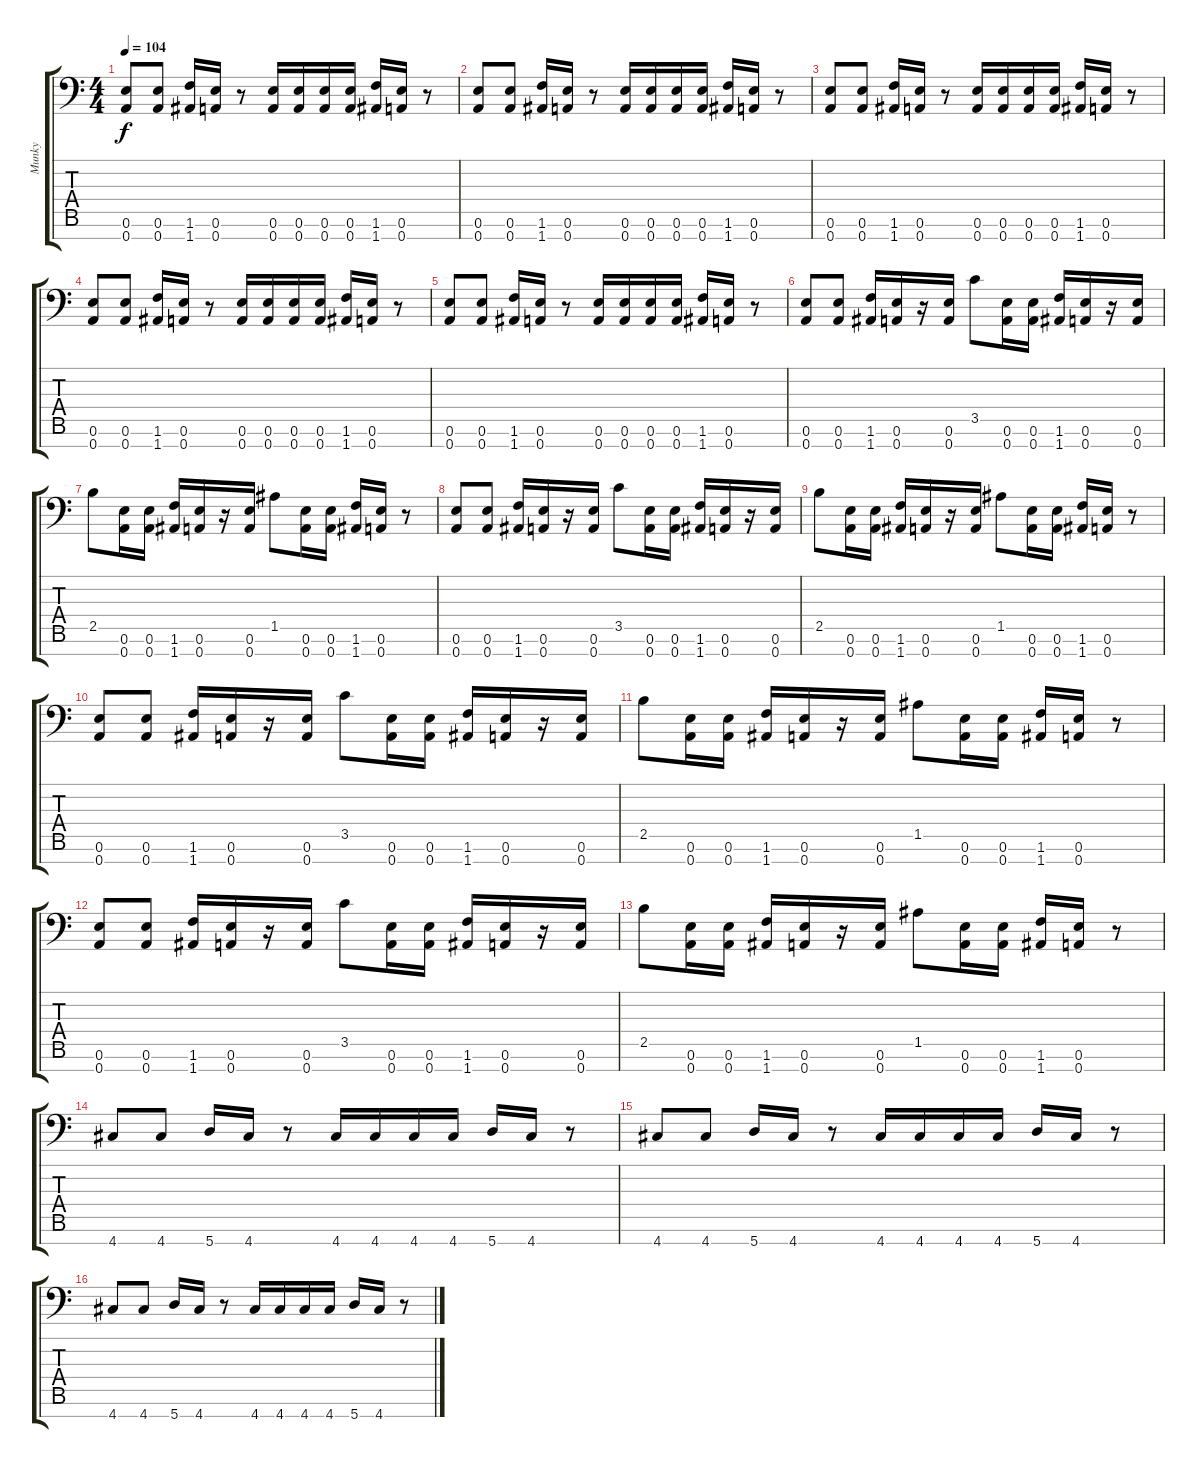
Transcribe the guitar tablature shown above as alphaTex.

\track ("Munky" "Munky") {instrument distortionguitar}
\staff {score tabs}
\tuning (E4 B3 G3 D3 A2 E2 A1) {hide}
\ts (4 4)
\tempo 104
\clef f4
\ks c
(0.6 0.7).8{dy f} (0.6 0.7).8 (1.6 1.7).16 (0.6 0.7).16 r.8 (0.6 0.7).16 (0.6 0.7).16 (0.6 0.7).16 (0.6 0.7).16 (1.6 1.7).16 (0.6 0.7).16 r.8 |
(0.6 0.7).8 (0.6 0.7).8 (1.6 1.7).16 (0.6 0.7).16 r.8 (0.6 0.7).16 (0.6 0.7).16 (0.6 0.7).16 (0.6 0.7).16 (1.6 1.7).16 (0.6 0.7).16 r.8 |
(0.6 0.7).8 (0.6 0.7).8 (1.6 1.7).16 (0.6 0.7).16 r.8 (0.6 0.7).16 (0.6 0.7).16 (0.6 0.7).16 (0.6 0.7).16 (1.6 1.7).16 (0.6 0.7).16 r.8 |
(0.6 0.7).8 (0.6 0.7).8 (1.6 1.7).16 (0.6 0.7).16 r.8 (0.6 0.7).16 (0.6 0.7).16 (0.6 0.7).16 (0.6 0.7).16 (1.6 1.7).16 (0.6 0.7).16 r.8 |
(0.6 0.7).8 (0.6 0.7).8 (1.6 1.7).16 (0.6 0.7).16 r.8 (0.6 0.7).16 (0.6 0.7).16 (0.6 0.7).16 (0.6 0.7).16 (1.6 1.7).16 (0.6 0.7).16 r.8 |
(0.6 0.7).8 (0.6 0.7).8 (1.6 1.7).16 (0.6 0.7).16 r.16 (0.6 0.7).16 3.5.8 (0.6 0.7).16 (0.6 0.7).16 (1.6 1.7).16 (0.6 0.7).16 r.16 (0.6 0.7).16 |
2.5.8 (0.6 0.7).16 (0.6 0.7).16 (1.6 1.7).16 (0.6 0.7).16 r.16 (0.6 0.7).16 1.5.8 (0.6 0.7).16 (0.6 0.7).16 (1.6 1.7).16 (0.6 0.7).16 r.8 |
(0.6 0.7).8 (0.6 0.7).8 (1.6 1.7).16 (0.6 0.7).16 r.16 (0.6 0.7).16 3.5.8 (0.6 0.7).16 (0.6 0.7).16 (1.6 1.7).16 (0.6 0.7).16 r.16 (0.6 0.7).16 |
2.5.8 (0.6 0.7).16 (0.6 0.7).16 (1.6 1.7).16 (0.6 0.7).16 r.16 (0.6 0.7).16 1.5.8 (0.6 0.7).16 (0.6 0.7).16 (1.6 1.7).16 (0.6 0.7).16 r.8 |
(0.6 0.7).8 (0.6 0.7).8 (1.6 1.7).16 (0.6 0.7).16 r.16 (0.6 0.7).16 3.5.8 (0.6 0.7).16 (0.6 0.7).16 (1.6 1.7).16 (0.6 0.7).16 r.16 (0.6 0.7).16 |
2.5.8 (0.6 0.7).16 (0.6 0.7).16 (1.6 1.7).16 (0.6 0.7).16 r.16 (0.6 0.7).16 1.5.8 (0.6 0.7).16 (0.6 0.7).16 (1.6 1.7).16 (0.6 0.7).16 r.8 |
(0.6 0.7).8 (0.6 0.7).8 (1.6 1.7).16 (0.6 0.7).16 r.16 (0.6 0.7).16 3.5.8 (0.6 0.7).16 (0.6 0.7).16 (1.6 1.7).16 (0.6 0.7).16 r.16 (0.6 0.7).16 |
2.5.8 (0.6 0.7).16 (0.6 0.7).16 (1.6 1.7).16 (0.6 0.7).16 r.16 (0.6 0.7).16 1.5.8 (0.6 0.7).16 (0.6 0.7).16 (1.6 1.7).16 (0.6 0.7).16 r.8 |
4.7.8{volume 16 balance 8 instrument electricguitarjazz} 4.7.8 5.7.16 4.7.16 r.8 4.7.16 4.7.16 4.7.16 4.7.16 5.7.16 4.7.16 r.8 |
4.7.8{volume 16 balance 8 instrument electricguitarjazz} 4.7.8 5.7.16 4.7.16 r.8 4.7.16 4.7.16 4.7.16 4.7.16 5.7.16 4.7.16 r.8 |
4.7.8{volume 16 balance 8 instrument electricguitarjazz} 4.7.8 5.7.16 4.7.16 r.8 4.7.16 4.7.16 4.7.16 4.7.16 5.7.16 4.7.16 r.8
